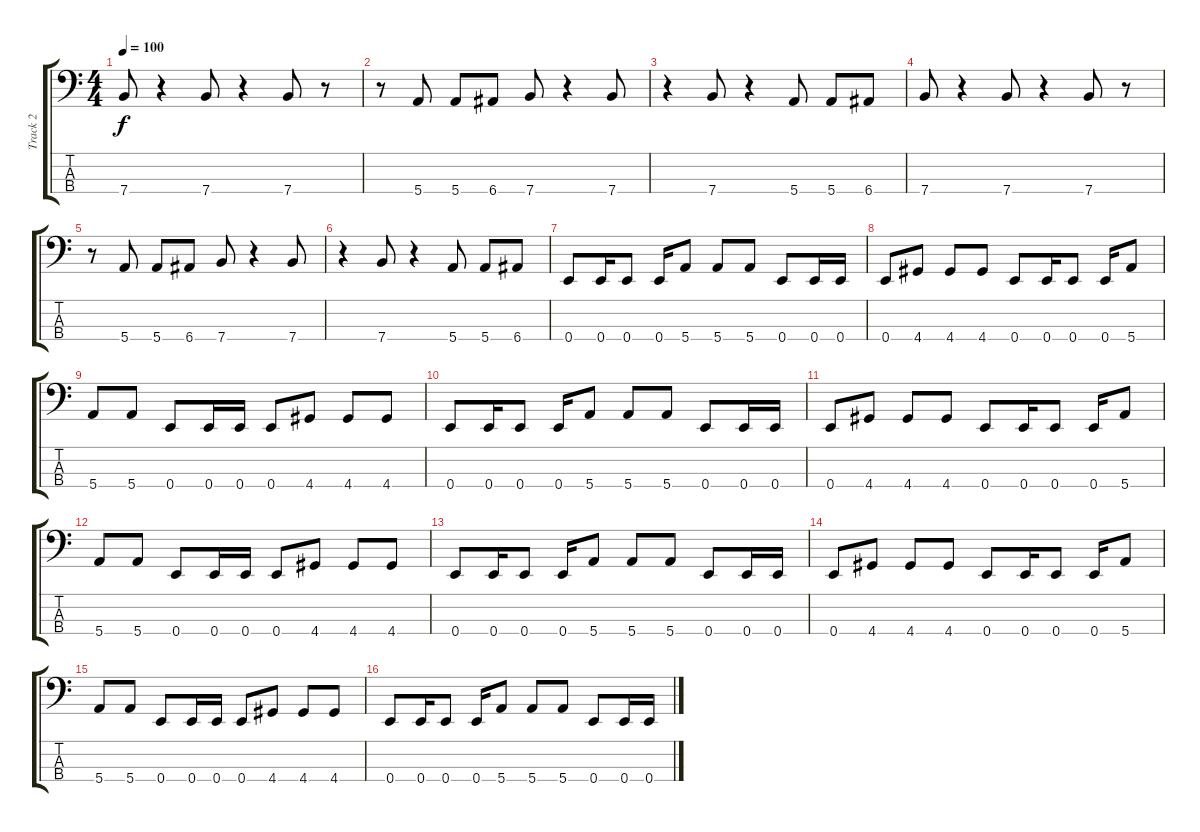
\track ("Track 2" "Track 2") {instrument electricbassfinger}
\staff {score tabs}
\tuning (G2 D2 A1 E1) {hide}
\ts (4 4)
\tempo 100
\clef f4
\ks c
7.4.8{dy f} r.4 7.4.8 r.4 7.4.8 r.8 |
r.8 5.4.8 5.4.8 6.4.8 7.4.8 r.4 7.4.8 |
r.4 7.4.8 r.4 5.4.8 5.4.8 6.4.8 |
7.4.8 r.4 7.4.8 r.4 7.4.8 r.8 |
r.8 5.4.8 5.4.8 6.4.8 7.4.8 r.4 7.4.8 |
r.4 7.4.8 r.4 5.4.8 5.4.8 6.4.8 |
0.4.8 0.4.16 0.4.8 0.4.16 5.4.8 5.4.8 5.4.8 0.4.8 0.4.16 0.4.16 |
0.4.8 4.4.8 4.4.8 4.4.8 0.4.8 0.4.16 0.4.8 0.4.16 5.4.8 |
5.4.8 5.4.8 0.4.8 0.4.16 0.4.16 0.4.8 4.4.8 4.4.8 4.4.8 |
0.4.8 0.4.16 0.4.8 0.4.16 5.4.8 5.4.8 5.4.8 0.4.8 0.4.16 0.4.16 |
0.4.8 4.4.8 4.4.8 4.4.8 0.4.8 0.4.16 0.4.8 0.4.16 5.4.8 |
5.4.8 5.4.8 0.4.8 0.4.16 0.4.16 0.4.8 4.4.8 4.4.8 4.4.8 |
0.4.8 0.4.16 0.4.8 0.4.16 5.4.8 5.4.8 5.4.8 0.4.8 0.4.16 0.4.16 |
0.4.8 4.4.8 4.4.8 4.4.8 0.4.8 0.4.16 0.4.8 0.4.16 5.4.8 |
5.4.8 5.4.8 0.4.8 0.4.16 0.4.16 0.4.8 4.4.8 4.4.8 4.4.8 |
0.4.8 0.4.16 0.4.8 0.4.16 5.4.8 5.4.8 5.4.8 0.4.8 0.4.16 0.4.16
